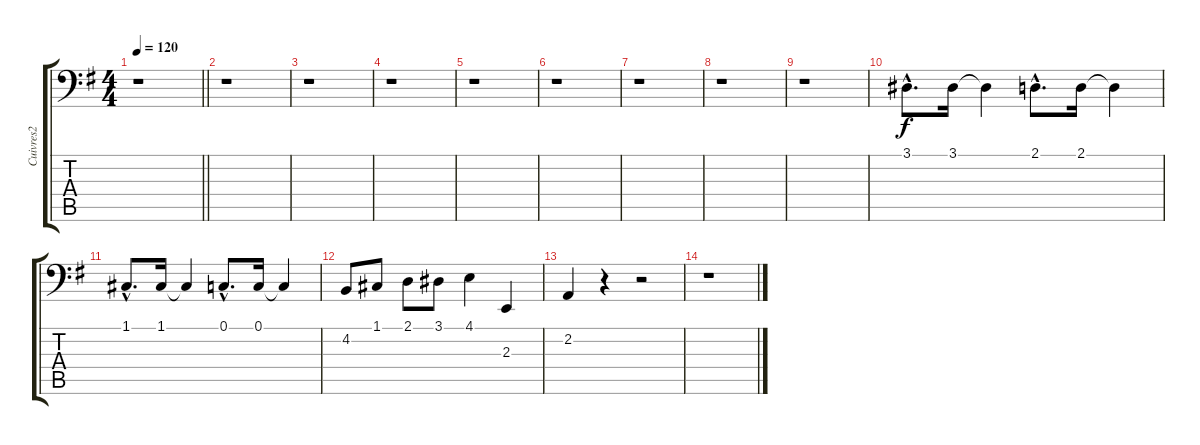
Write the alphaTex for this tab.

\track ("Cuivres2" "Cuivres2") {instrument brasssection}
\staff {score tabs}
\tuning (C3 G2 D2 A1 E1 B0) {hide}
\ts (4 4)
\tempo 120
\clef f4
\barLineRight lightlight
\ks g
r.1{dy f} |
r.1 |
r.1 |
r.1 |
r.1 |
r.1 |
r.1 |
r.1 |
r.1 |
3.1{hac}.8{d} 3.1.16 3.1{t}.4 2.1{hac}.8{d} 2.1.16 2.1{t}.4 |
1.1{hac}.8{d} 1.1.16 1.1{t}.4 0.1{hac}.8{d} 0.1.16 0.1{t}.4 |
4.2.8 1.1.8 2.1.8 3.1.8 4.1.4 2.3.4 |
2.2.4 r.4 r.2 |
r.1
